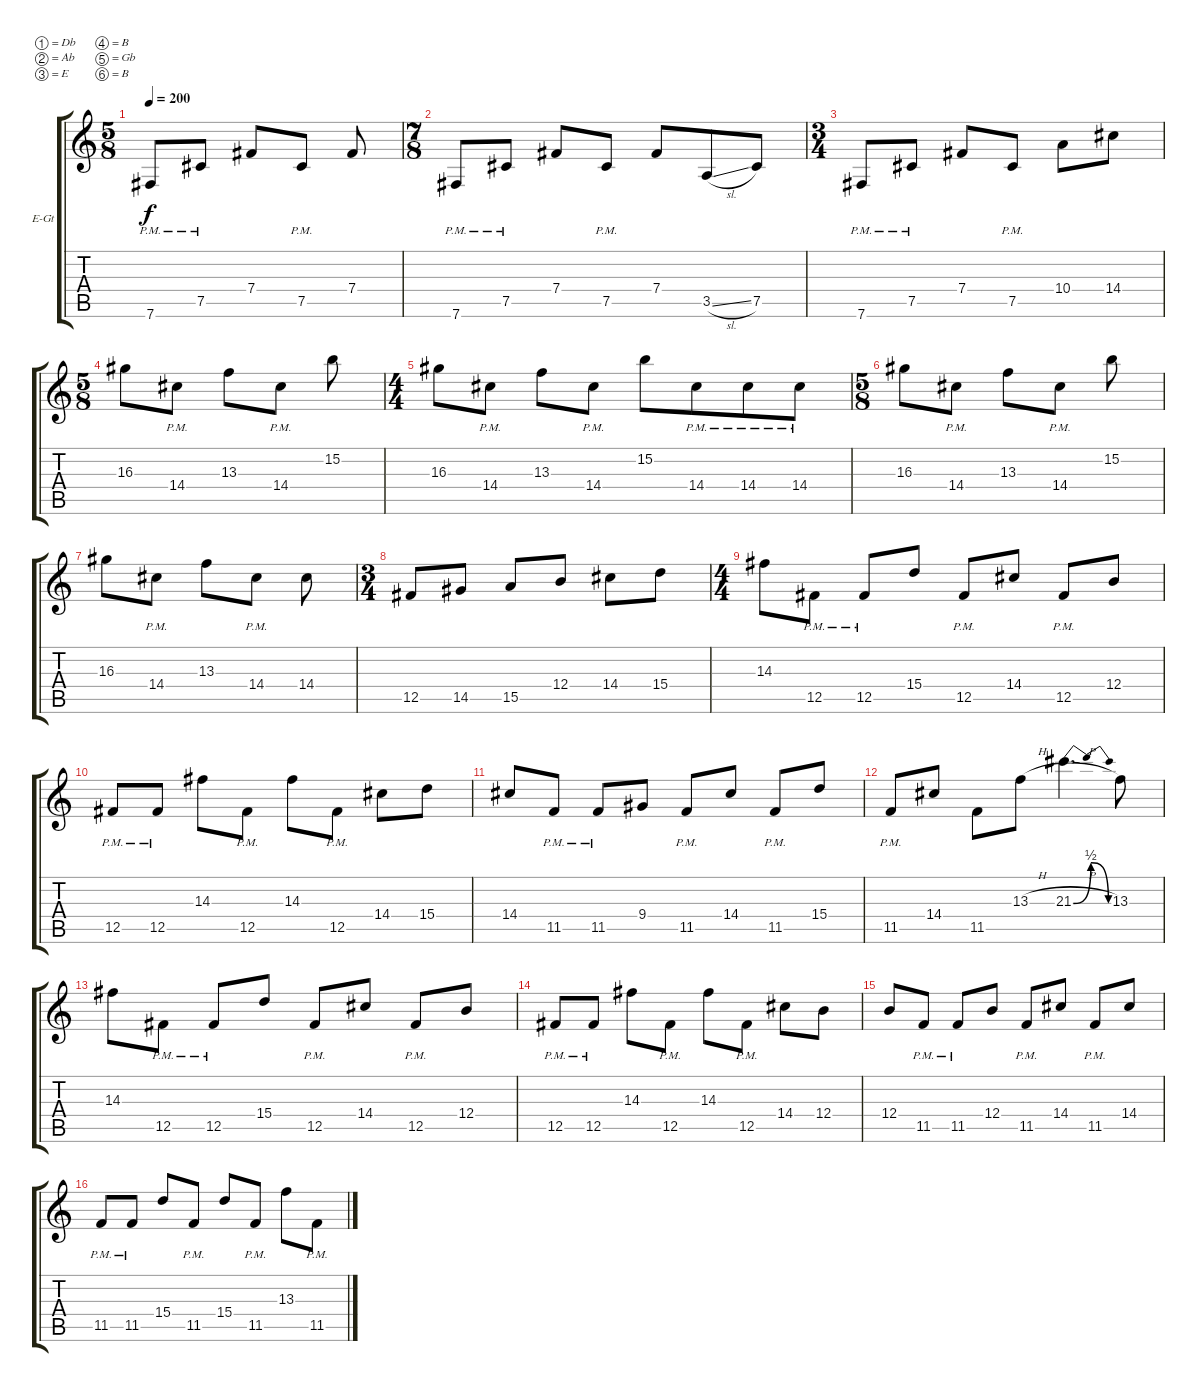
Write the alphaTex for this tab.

\bracketExtendMode groupsimilarinstruments
\firstSystemTrackNameOrientation horizontal
\otherSystemsTrackNameOrientation horizontal
\track ("Rhythm Right" "E-Gt") {instrument overdrivenguitar}
\staff {score tabs}
\tuning (Db4 Ab3 E3 B2 Gb2 B1)
\ts (5 8)
\beaming (8 2 2 1)
\tempo 200
\clef g2
\ks c
7.6{pm}.8{dy f} 7.5{pm}.8 7.4.8 7.5{pm}.8 7.4.8 |
\ts (7 8)
\beaming (8 2 2 3)
7.6{pm}.8 7.5{pm}.8 7.4.8 7.5{pm}.8 7.4.8 3.5{sl}.8 7.5.8 |
\ts (3 4)
\beaming (8 2 2 2)
7.6{pm}.8 7.5{pm}.8 7.4.8 7.5{pm}.8 10.4.8 14.4.8 |
\ts (5 8)
\beaming (8 2 2 1)
16.3.8 14.4{pm}.8 13.3.8 14.4{pm}.8 15.2.8 |
\ts (4 4)
\beaming (8 2 2 4)
16.3.8 14.4{pm}.8 13.3.8 14.4{pm}.8 15.2.8 14.4{pm}.8 14.4{pm}.8 14.4{pm}.8 |
\ts (5 8)
\beaming (8 2 2 1)
16.3.8 14.4{pm}.8 13.3.8 14.4{pm}.8 15.2.8 |
16.3.8 14.4{pm}.8 13.3.8 14.4{pm}.8 14.4.8 |
\ts (3 4)
\beaming (8 2 2 2)
12.5.8 14.5.8 15.5.8 12.4.8 14.4.8 15.4.8 |
\ts (4 4)
\beaming (8 2 2 2 2)
14.3.8 12.5{pm}.8 12.5{pm}.8 15.4.8 12.5{pm}.8 14.4.8 12.5{pm}.8 12.4.8 |
12.5{pm}.8 12.5{pm}.8 14.3.8 12.5{pm}.8 14.3.8 12.5{pm}.8 14.4.8 15.4.8 |
14.4.8 11.5{pm}.8 11.5{pm}.8 9.4.8 11.5{pm}.8 14.4.8 11.5{pm}.8 15.4.8 |
11.5{pm}.8 14.4.8 11.5.8 13.3{h}.8 21.3{be (bendrelease 11.4 0 18.599999999999998 2 31.2 2 43.199999999999996 0) h}.4{d} 13.3.8 |
14.3.8 12.5{pm}.8 12.5{pm}.8 15.4.8 12.5{pm}.8 14.4.8 12.5{pm}.8 12.4.8 |
12.5{pm}.8 12.5{pm}.8 14.3.8 12.5{pm}.8 14.3.8 12.5{pm}.8 14.4.8 12.4.8 |
12.4.8 11.5{pm}.8 11.5{pm}.8 12.4.8 11.5{pm}.8 14.4.8 11.5{pm}.8 14.4.8 |
11.5{pm}.8 11.5{pm}.8 15.4.8 11.5{pm}.8 15.4.8 11.5{pm}.8 13.3.8 11.5{pm}.8
